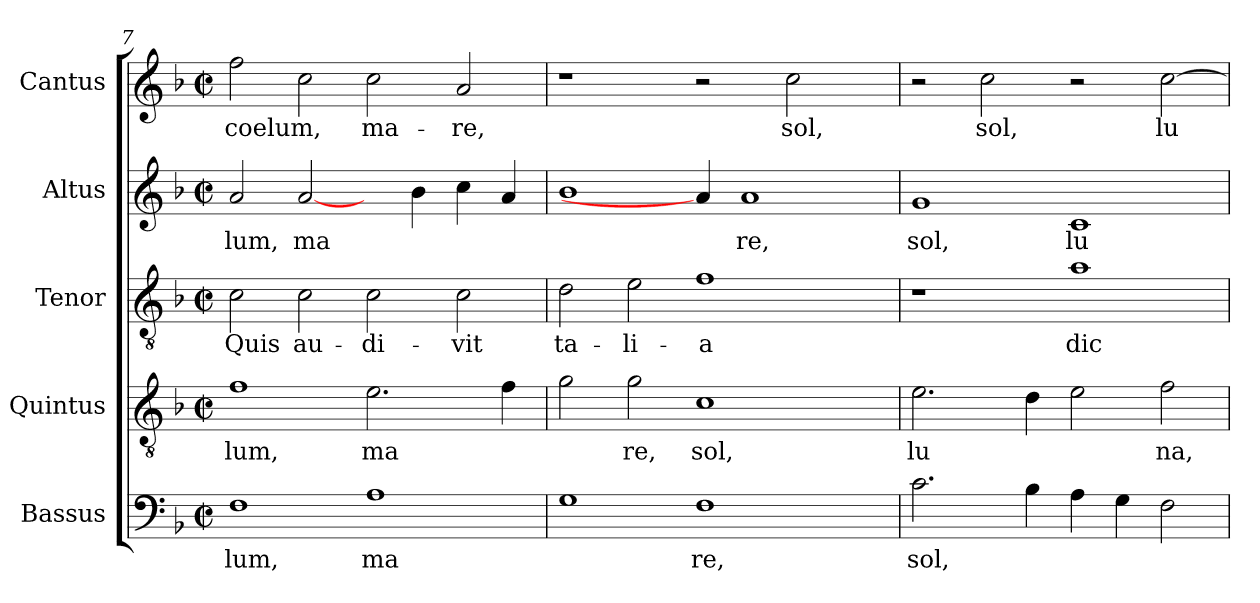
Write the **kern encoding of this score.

**kern	**text	**kern	**text	**kern	**text	**kern	**text	**kern	**text
*part5	*part5	*part4	*part4	*part3	*part3	*part2	*part2	*part1	*part1
*staff5	*staff5	*staff4	*staff4	*staff3	*staff3	*staff2	*staff2	*staff1	*staff1
*I"Bassus	*	*I"Quintus	*	*I"Tenor	*	*I"Altus	*	*I"Cantus	*
*clefF4	*	*clefGv2	*	*clefGv2	*	*clefG2	*	*clefG2	*
*k[b-]	*	*k[b-]	*	*k[b-]	*	*k[b-]	*	*k[b-]	*
*F:	*	*F:	*	*F:	*	*F:	*	*F:	*
*M2/2	*	*M2/2	*	*M2/2	*	*M2/2	*	*M2/2	*
*met(c|)	*	*met(c|)	*	*met(c|)	*	*met(c|)	*	*met(c|)	*
=7	=7	=7	=7	=7	=7	=7	=7	=7	=7
!	!LO:LY:b:cj	!	!LO:LY:b:cj	!	!LO:LY:b:cj	!	!LO:LY:b:cj	!	!LO:LY:b:cj
1F	lum,	1f	lum,	2c\	Quis	2a/	lum,	2ff\	coelum,
!	!	!	!	!	!LO:LY:b:cj	!	!LO:LY:b:cj	!	!LO:LY:b:cj
.	.	.	.	2c\	au-	[2a/	ma	2cc\	.
!	!LO:LY:b:cj	!	!LO:LY:b:cj	!	!LO:LY:b:cj	!	!	!	!LO:LY:b:cj
1A	ma	2.e\	ma	2c\	-di-	4ryy	.	2cc\	ma-
!	!	!	!	!	!	!	!LO:LY:b:cj	!	!
.	.	.	.	.	.	4b-\	.	.	.
!	!	!	!	!	!LO:LY:b:cj	!	!LO:LY:b:cj	!	!LO:LY:b:cj
.	.	.	.	2c\	-vit	4cc\	.	2a/	-re,
!	!	!	!LO:LY:b:cj	!	!	!	!LO:LY:b:cj	!	!
.	.	4f\	.	.	.	4a/	.	.	.
=8	=8	=8	=8	=8	=8	=8	=8	=8	=8
!	!LO:LY:b:cj	!	!LO:LY:b:cj	!	!LO:LY:b:cj	!	!LO:LY:b:cj	!	!
1G	.	2g\	.	2d\	ta-	1b-	.	1r	.
!	!	!	!LO:LY:b:cj	!	!LO:LY:b:cj	!	!	!	!
.	.	2g\	re,	2e\	-li-	.	.	.	.
!	!LO:LY:b:cj	!	!LO:LY:b:cj	!	!LO:LY:b:cj	!	!	!	!
1F	re,	1c	sol,	1f	-a	4a/]	.	2r	.
!	!	!	!	!	!	!	!LO:LY:b:cj	!	!
.	.	.	.	.	.	1a	re,	.	.
!	!	!	!	!	!	!	!	!	!LO:LY:b:cj
.	.	.	.	.	.	.	.	2cc\	sol,
4ryy	.	4ryy	.	4ryy	.	.	.	4ryy	.
=9	=9	=9	=9	=9	=9	=9	=9	=9	=9
!	!LO:LY:b:cj	!	!LO:LY:b:cj	!	!	!	!LO:LY:b:cj	!	!
2.c\	sol,	2.e\	lu	1r	.	1g	sol,	2r	.
!	!	!	!	!	!	!	!	!	!LO:LY:b:cj
.	.	.	.	.	.	.	.	2cc\	sol,
!	!LO:LY:b:cj	!	!LO:LY:b:cj	!	!	!	!	!	!
4B-\	.	4d\	.	.	.	.	.	.	.
!	!LO:LY:b:cj	!	!LO:LY:b:cj	!	!LO:LY:b:cj	!	!LO:LY:b:cj	!	!
4A\	.	2e\	.	1a	dic	1c	lu	2r	.
!	!LO:LY:b:cj	!	!	!	!	!	!	!	!
4G\	.	.	.	.	.	.	.	.	.
!	!LO:LY:b:cj	!	!LO:LY:b:cj	!	!	!	!	!	!LO:LY:b:cj
2F\	.	2f\	na,	.	.	.	.	[>2cc\	lu-
=	=	=	=	=	=	=	=	=	=
*-	*-	*-	*-	*-	*-	*-	*-	*-	*-
